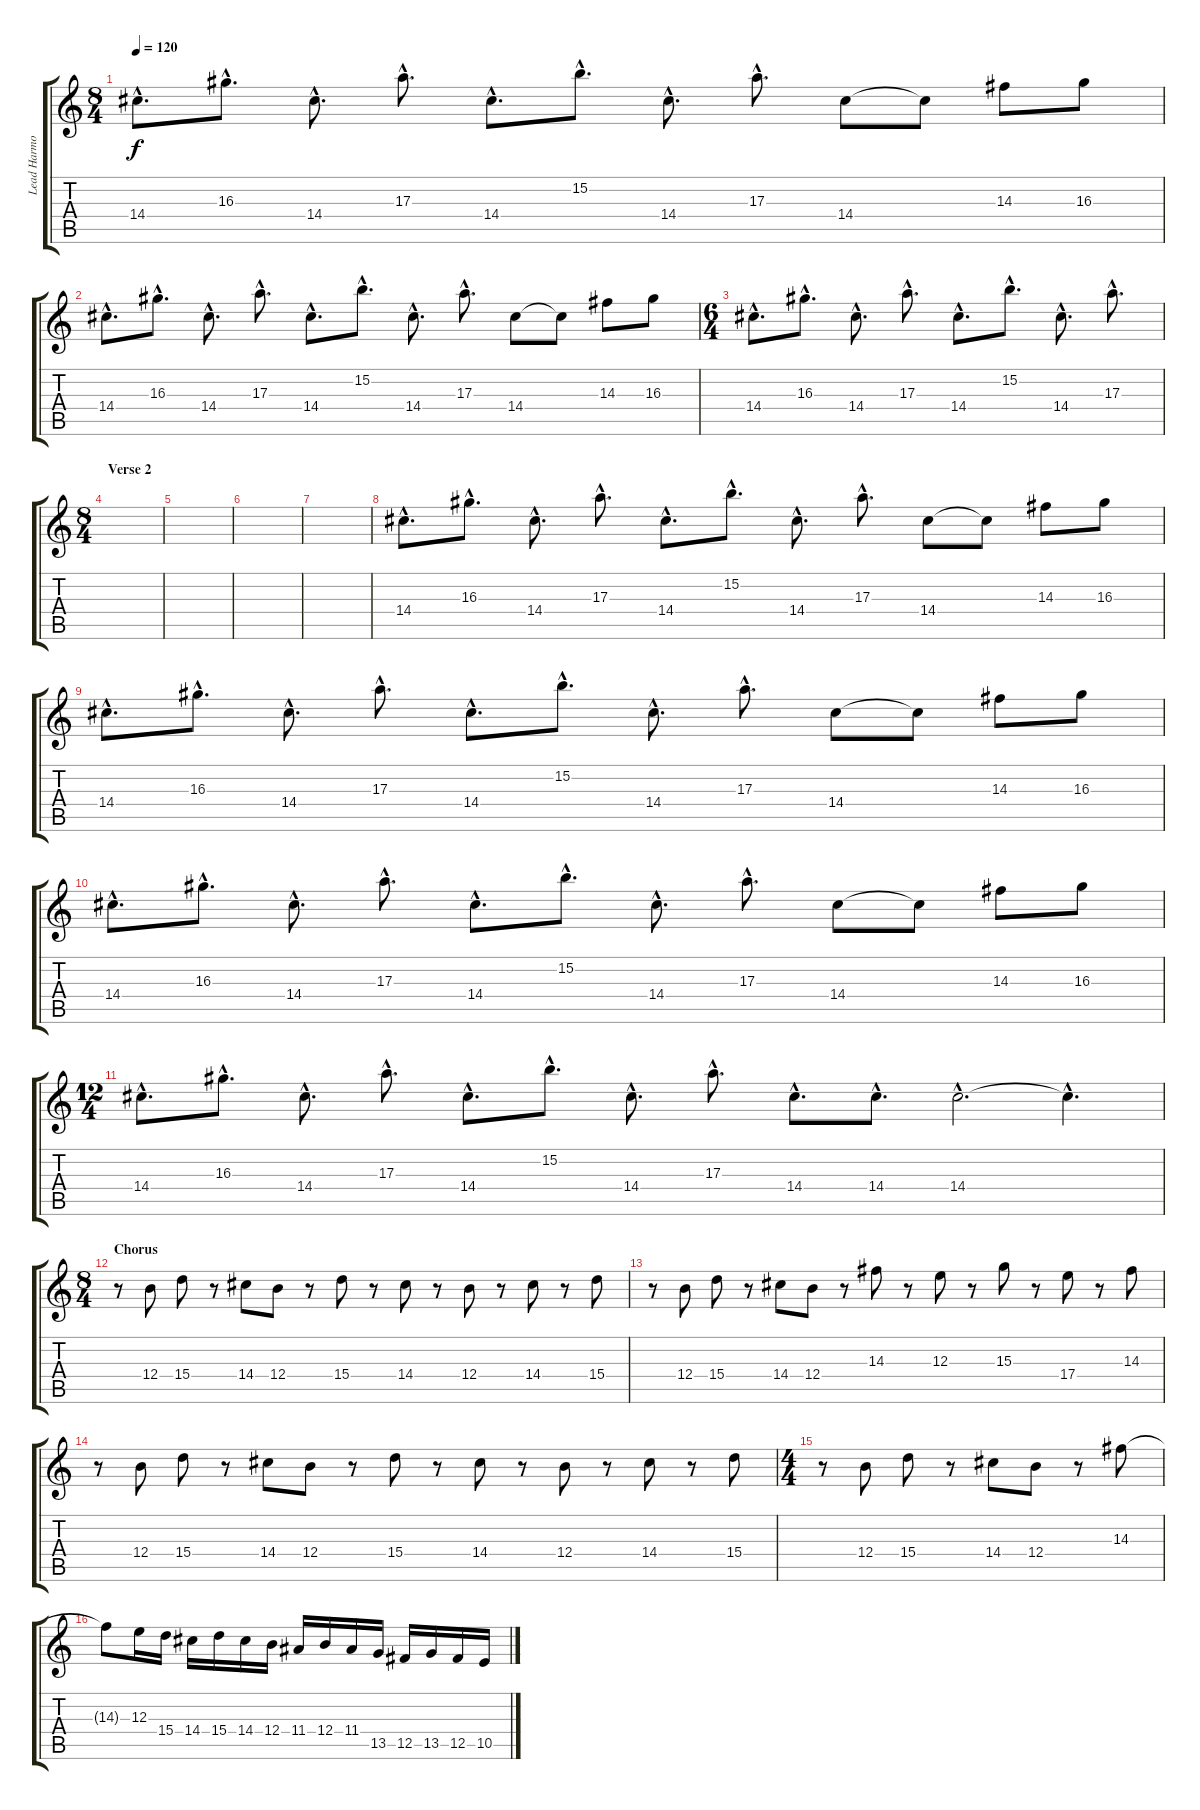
\track ("Lead Harmonies" "Lead Harmo") {instrument overdrivenguitar}
\staff {score tabs}
\tuning (Db4 Ab3 E3 B2 Gb2 B1) {hide}
\ts (8 4)
\tempo 120
\clef g2
\ks c
14.4{hac}.8{d dy f} 16.3{hac}.8{d} 14.4{hac}.8{d} 17.3{hac}.8{d} 14.4{hac}.8{d} 15.2{hac}.8{d} 14.4{hac}.8{d} 17.3{hac}.8{d} 14.4.8 14.4{t}.8 14.3.8 16.3.8 |
14.4{hac}.8{d} 16.3{hac}.8{d} 14.4{hac}.8{d} 17.3{hac}.8{d} 14.4{hac}.8{d} 15.2{hac}.8{d} 14.4{hac}.8{d} 17.3{hac}.8{d} 14.4.8 14.4{t}.8 14.3.8 16.3.8 |
\ts (6 4)
14.4{hac}.8{d} 16.3{hac}.8{d} 14.4{hac}.8{d} 17.3{hac}.8{d} 14.4{hac}.8{d} 15.2{hac}.8{d} 14.4{hac}.8{d} 17.3{hac}.8{d} |
\ts (8 4)
\section ("" "Verse 2")
|
|
|
|
14.4{hac}.8{d} 16.3{hac}.8{d} 14.4{hac}.8{d} 17.3{hac}.8{d} 14.4{hac}.8{d} 15.2{hac}.8{d} 14.4{hac}.8{d} 17.3{hac}.8{d} 14.4.8 14.4{t}.8 14.3.8 16.3.8 |
14.4{hac}.8{d} 16.3{hac}.8{d} 14.4{hac}.8{d} 17.3{hac}.8{d} 14.4{hac}.8{d} 15.2{hac}.8{d} 14.4{hac}.8{d} 17.3{hac}.8{d} 14.4.8 14.4{t}.8 14.3.8 16.3.8 |
14.4{hac}.8{d} 16.3{hac}.8{d} 14.4{hac}.8{d} 17.3{hac}.8{d} 14.4{hac}.8{d} 15.2{hac}.8{d} 14.4{hac}.8{d} 17.3{hac}.8{d} 14.4.8 14.4{t}.8 14.3.8 16.3.8 |
\ts (12 4)
14.4{hac}.8{d} 16.3{hac}.8{d} 14.4{hac}.8{d} 17.3{hac}.8{d} 14.4{hac}.8{d} 15.2{hac}.8{d} 14.4{hac}.8{d} 17.3{hac}.8{d} 14.4{hac}.8{d} 14.4{hac}.8{d} 14.4{hac}.2{d} 14.4{hac t}.4{d} |
\ts (8 4)
\section ("" "Chorus")
r.8 12.4.8 15.4.8 r.8 14.4.8 12.4.8 r.8 15.4.8 r.8 14.4.8 r.8 12.4.8 r.8 14.4.8 r.8 15.4.8 |
r.8 12.4.8 15.4.8 r.8 14.4.8 12.4.8 r.8 14.3.8 r.8 12.3.8 r.8 15.3.8 r.8 17.4.8 r.8 14.3.8 |
r.8 12.4.8 15.4.8 r.8 14.4.8 12.4.8 r.8 15.4.8 r.8 14.4.8 r.8 12.4.8 r.8 14.4.8 r.8 15.4.8 |
\ts (4 4)
r.8 12.4.8 15.4.8 r.8 14.4.8 12.4.8 r.8 14.3.8 |
14.3{t}.8 12.3.16 15.4.16 14.4.16 15.4.16 14.4.16 12.4.16 11.4.16 12.4.16 11.4.16 13.5.16 12.5.16 13.5.16 12.5.16 10.5.16
